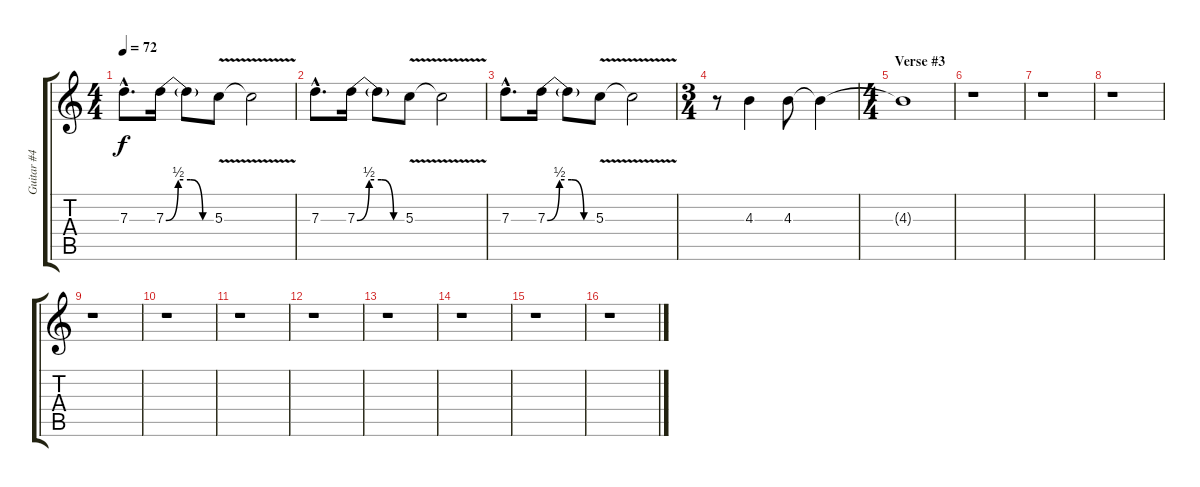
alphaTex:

\track ("Guitar #4" "Guitar #4") {instrument distortionguitar}
\staff {score tabs}
\tuning (E4 B3 G3 D3 A2 E2) {hide}
\ts (4 4)
\tempo 72
\clef g2
\ks c
7.3{hac}.8{d dy f} 7.3{be (custom 0 0 15 2 30 2 45 0 60 0)}.16 7.3{t}.8 5.3{v}.8 5.3{t}.2 |
7.3{hac}.8{d} 7.3{be (custom 0 0 15 2 30 2 45 0 60 0)}.16 7.3{t}.8 5.3{v}.8 5.3{t}.2 |
7.3{hac}.8{d} 7.3{be (custom 0 0 15 2 30 2 45 0 60 0)}.16 7.3{t}.8 5.3{v}.8 5.3{t}.2 |
\ts (3 4)
r.8 4.3.4 4.3.8 4.3{t}.4 |
\ts (4 4)
\section ("" "Verse #3")
4.3{t}.1 |
r.1 |
r.1 |
r.1 |
r.1 |
r.1 |
r.1 |
r.1 |
r.1 |
r.1 |
r.1 |
r.1
